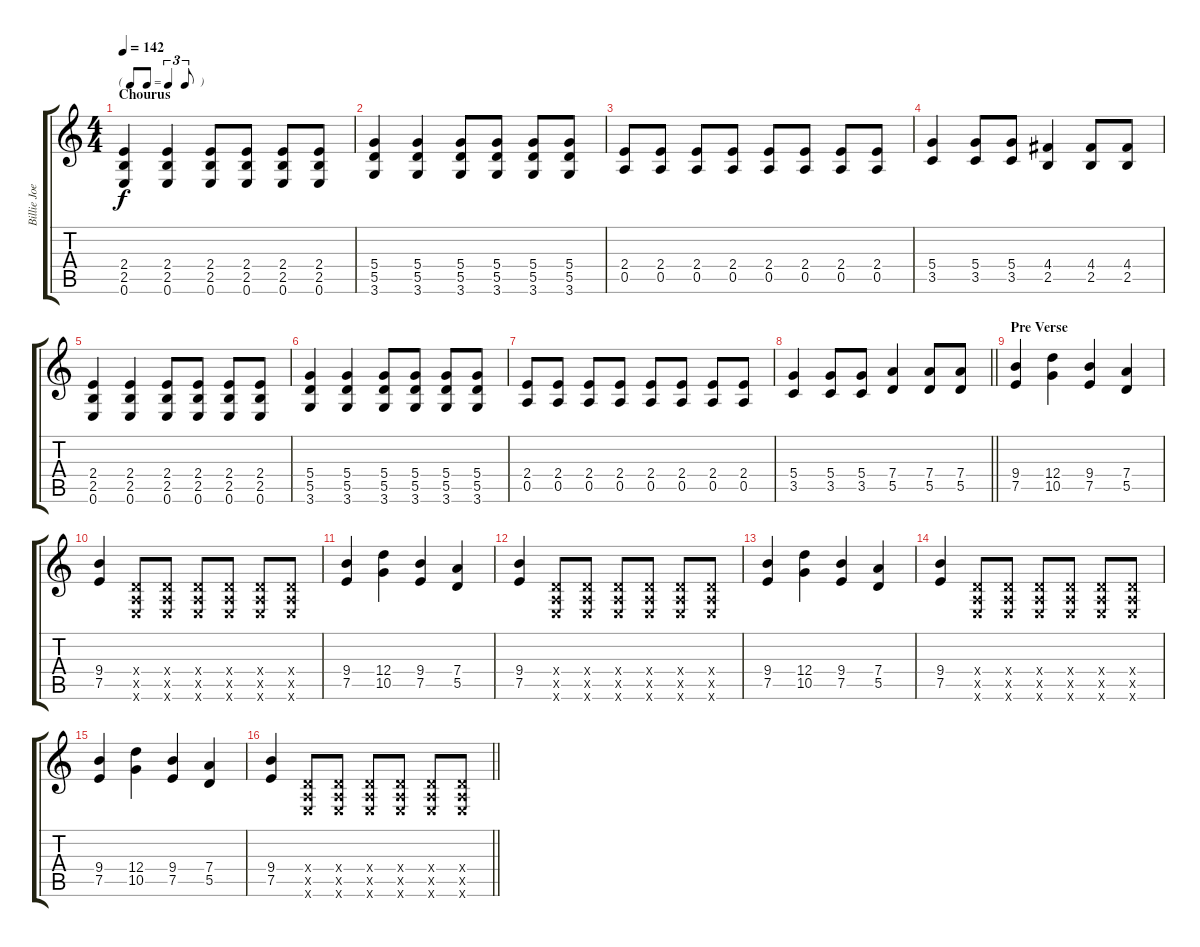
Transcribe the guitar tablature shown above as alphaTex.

\track ("Billie Joe" "Billie Joe") {instrument distortionguitar}
\staff {score tabs}
\tuning (E4 B3 G3 D3 A2 E2) {hide}
\ts (4 4)
\tf triplet8th
\section ("" "Chourus")
\tempo 142
\clef g2
\ks c
(2.4 2.5 0.6).4{dy f} (2.4 2.5 0.6).4 (2.4 2.5 0.6).8 (2.4 2.5 0.6).8 (2.4 2.5 0.6).8 (2.4 2.5 0.6).8 |
(5.4 5.5 3.6).4 (5.4 5.5 3.6).4 (5.4 5.5 3.6).8 (5.4 5.5 3.6).8 (5.4 5.5 3.6).8 (5.4 5.5 3.6).8 |
(2.4 0.5).8 (2.4 0.5).8 (2.4 0.5).8 (2.4 0.5).8 (2.4 0.5).8 (2.4 0.5).8 (2.4 0.5).8 (2.4 0.5).8 |
(5.4 3.5).4 (5.4 3.5).8 (5.4 3.5).8 (4.4 2.5).4 (4.4 2.5).8 (4.4 2.5).8 |
(2.4 2.5 0.6).4 (2.4 2.5 0.6).4 (2.4 2.5 0.6).8 (2.4 2.5 0.6).8 (2.4 2.5 0.6).8 (2.4 2.5 0.6).8 |
(5.4 5.5 3.6).4 (5.4 5.5 3.6).4 (5.4 5.5 3.6).8 (5.4 5.5 3.6).8 (5.4 5.5 3.6).8 (5.4 5.5 3.6).8 |
(2.4 0.5).8 (2.4 0.5).8 (2.4 0.5).8 (2.4 0.5).8 (2.4 0.5).8 (2.4 0.5).8 (2.4 0.5).8 (2.4 0.5).8 |
\barLineRight lightlight
(5.4 3.5).4 (5.4 3.5).8 (5.4 3.5).8 (7.4 5.5).4 (7.4 5.5).8 (7.4 5.5).8 |
\section ("" "Pre Verse")
(9.4 7.5).4 (12.4 10.5).4 (9.4 7.5).4 (7.4 5.5).4 |
(9.4 7.5).4 (0.4{x} 0.5{x} 0.6{x}).8 (0.4{x} 0.5{x} 0.6{x}).8 (0.4{x} 0.5{x} 0.6{x}).8 (0.4{x} 0.5{x} 0.6{x}).8 (0.4{x} 0.5{x} 0.6{x}).8 (0.4{x} 0.5{x} 0.6{x}).8 |
(9.4 7.5).4 (12.4 10.5).4 (9.4 7.5).4 (7.4 5.5).4 |
(9.4 7.5).4 (0.4{x} 0.5{x} 0.6{x}).8 (0.4{x} 0.5{x} 0.6{x}).8 (0.4{x} 0.5{x} 0.6{x}).8 (0.4{x} 0.5{x} 0.6{x}).8 (0.4{x} 0.5{x} 0.6{x}).8 (0.4{x} 0.5{x} 0.6{x}).8 |
(9.4 7.5).4 (12.4 10.5).4 (9.4 7.5).4 (7.4 5.5).4 |
(9.4 7.5).4 (0.4{x} 0.5{x} 0.6{x}).8 (0.4{x} 0.5{x} 0.6{x}).8 (0.4{x} 0.5{x} 0.6{x}).8 (0.4{x} 0.5{x} 0.6{x}).8 (0.4{x} 0.5{x} 0.6{x}).8 (0.4{x} 0.5{x} 0.6{x}).8 |
(9.4 7.5).4 (12.4 10.5).4 (9.4 7.5).4 (7.4 5.5).4 |
\barLineRight lightlight
(9.4 7.5).4 (0.4{x} 0.5{x} 0.6{x}).8 (0.4{x} 0.5{x} 0.6{x}).8 (0.4{x} 0.5{x} 0.6{x}).8 (0.4{x} 0.5{x} 0.6{x}).8 (0.4{x} 0.5{x} 0.6{x}).8 (0.4{x} 0.5{x} 0.6{x}).8
